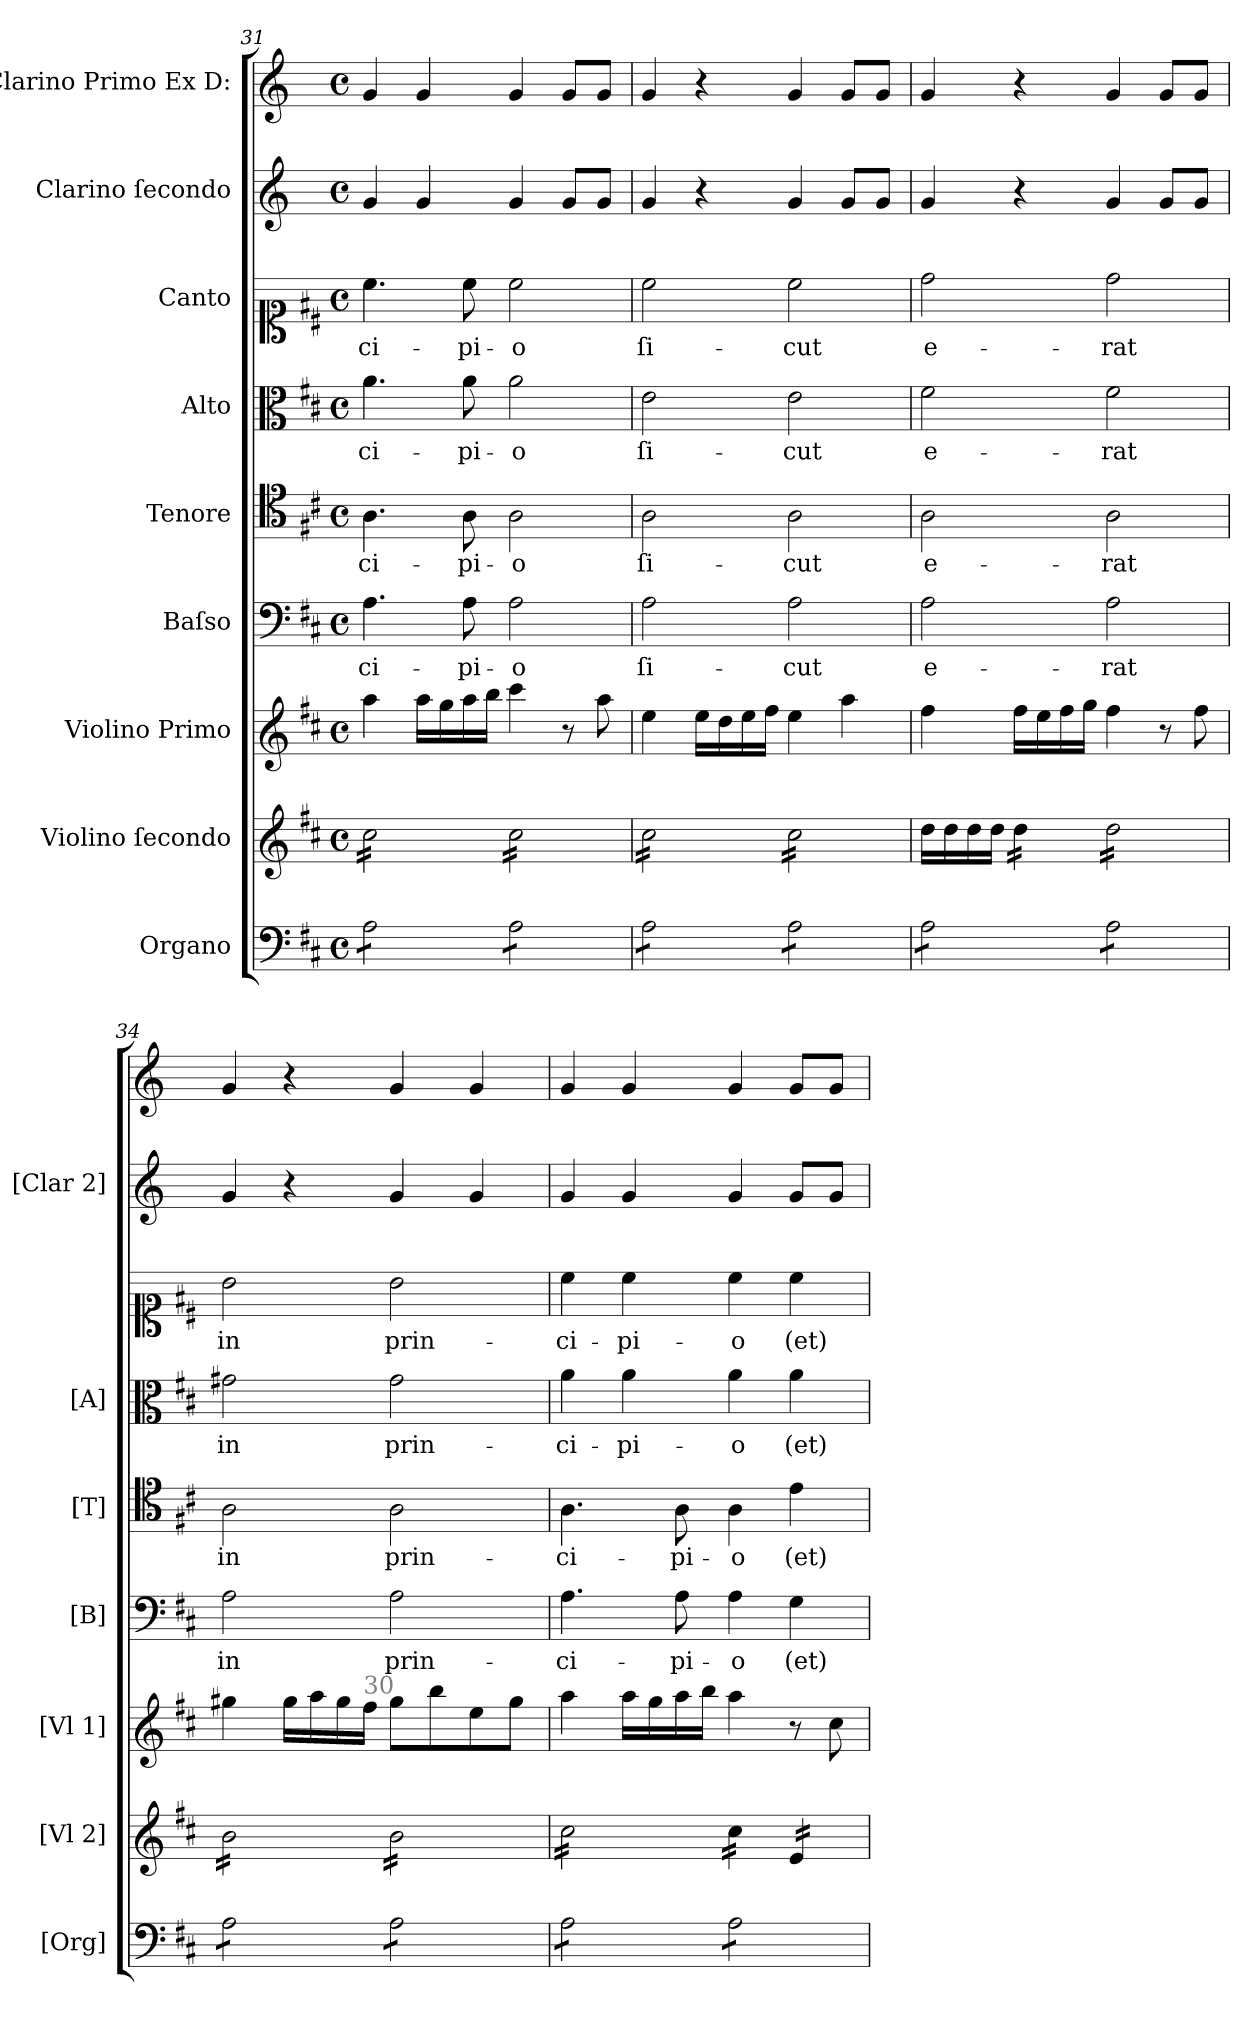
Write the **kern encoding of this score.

**kern	**kern	**kern	**kern	**text	**kern	**text	**kern	**text	**kern	**text	**kern	**kern
*part9	*part8	*part7	*part6	*part6	*part5	*part5	*part4	*part4	*part3	*part3	*part2	*part1
*staff9	*staff8	*staff7	*staff6	*staff6	*staff5	*staff5	*staff4	*staff4	*staff3	*staff3	*staff2	*staff1
*I"Organo	*I"Violino ſecondo	*I"Violino Primo	*I"Baſso	*	*I"Tenore	*	*I"Alto	*	*I"Canto	*	*I"Clarino ſecondo	*I"Clarino Primo Ex D:
*I'[Org]	*I'[Vl 2]	*I'[Vl 1]	*I'[B]	*	*I'[T]	*	*I'[A]	*	*	*	*I'[Clar 2]	*
*clefF4	*clefG2	*clefG2	*clefF4	*	*clefC4	*	*clefC3	*	*clefC1	*	*clefG2	*clefG2
*	*	*	*	*	*	*	*	*	*	*	*ITrd-1c-2	*ITrd-1c-2
*k[f#c#]	*k[f#c#]	*k[f#c#]	*k[f#c#]	*	*k[f#c#]	*	*k[f#c#]	*	*k[f#c#]	*	*k[f#c#]	*k[f#c#]
*M4/4	*M4/4	*M4/4	*M4/4	*	*M4/4	*	*M4/4	*	*M4/4	*	*M4/4	*M4/4
*met(c)	*met(c)	*met(c)	*met(c)	*	*met(c)	*	*met(c)	*	*met(c)	*	*met(c)	*met(c)
=31	=31	=31	=31	=31	=31	=31	=31	=31	=31	=31	=31	=31
*tremolo	*	*	*	*	*	*	*	*	*	*	*	*
*	*tremolo	*	*	*	*	*	*	*	*	*	*	*
8A\L	16cc#\LL	4aa\	4.A\	-ci-	4.A\	-ci-	4.a\	-ci-	4.cc#\	-ci-	4a/	4a/
.	16cc#\	.	.	.	.	.	.	.	.	.	.	.
8A\	16cc#\	.	.	.	.	.	.	.	.	.	.	.
.	16cc#\	.	.	.	.	.	.	.	.	.	.	.
8A\	16cc#\	16aa\LL	.	.	.	.	.	.	.	.	4a/	4a/
.	16cc#\	16gg\	.	.	.	.	.	.	.	.	.	.
8A\J	16cc#\	16aa\	8A\	-pi-	8A\	-pi-	8a\	-pi-	8cc#\	-pi-	.	.
.	16cc#\JJ	16bb\JJ	.	.	.	.	.	.	.	.	.	.
8A\L	16cc#\LL	4ccc#\	2A\	-o	2A\	-o	2a\	-o	2cc#\	-o	4a/	4a/
.	16cc#\	.	.	.	.	.	.	.	.	.	.	.
8A\	16cc#\	.	.	.	.	.	.	.	.	.	.	.
.	16cc#\	.	.	.	.	.	.	.	.	.	.	.
8A\	16cc#\	8r	.	.	.	.	.	.	.	.	8a/L	8a/L
.	16cc#\	.	.	.	.	.	.	.	.	.	.	.
8A\J	16cc#\	8aa\	.	.	.	.	.	.	.	.	8a/J	8a/J
.	16cc#\JJ	.	.	.	.	.	.	.	.	.	.	.
=32	=32	=32	=32	=32	=32	=32	=32	=32	=32	=32	=32	=32
8A\L	16cc#\LL	4ee\	2A\	ſi-	2A\	ſi-	2e\	ſi-	2cc#\	ſi-	4a/	4a/
.	16cc#\	.	.	.	.	.	.	.	.	.	.	.
8A\	16cc#\	.	.	.	.	.	.	.	.	.	.	.
.	16cc#\	.	.	.	.	.	.	.	.	.	.	.
8A\	16cc#\	16ee\LL	.	.	.	.	.	.	.	.	4r	4r
.	16cc#\	16dd\	.	.	.	.	.	.	.	.	.	.
8A\J	16cc#\	16ee\	.	.	.	.	.	.	.	.	.	.
.	16cc#\JJ	16ff#\JJ	.	.	.	.	.	.	.	.	.	.
8A\L	16cc#\LL	4ee\	2A\	-cut	2A\	-cut	2e\	-cut	2cc#\	-cut	4a/	4a/
.	16cc#\	.	.	.	.	.	.	.	.	.	.	.
8A\	16cc#\	.	.	.	.	.	.	.	.	.	.	.
.	16cc#\	.	.	.	.	.	.	.	.	.	.	.
8A\	16cc#\	4aa\	.	.	.	.	.	.	.	.	8a/L	8a/L
.	16cc#\	.	.	.	.	.	.	.	.	.	.	.
8A\J	16cc#\	.	.	.	.	.	.	.	.	.	8a/J	8a/J
.	16cc#\JJ	.	.	.	.	.	.	.	.	.	.	.
*	*Xtremolo	*	*	*	*	*	*	*	*	*	*	*
=33	=33	=33	=33	=33	=33	=33	=33	=33	=33	=33	=33	=33
8A\L	16dd\LL	4ff#\	2A\	e-	2A\	e-	2f#\	e-	2dd\	e-	4a/	4a/
.	16dd\	.	.	.	.	.	.	.	.	.	.	.
8A\	16dd\	.	.	.	.	.	.	.	.	.	.	.
.	16dd\JJ	.	.	.	.	.	.	.	.	.	.	.
*	*tremolo	*	*	*	*	*	*	*	*	*	*	*
8A\	16dd\LL	16ff#\LL	.	.	.	.	.	.	.	.	4r	4r
.	16dd\	16ee\	.	.	.	.	.	.	.	.	.	.
8A\J	16dd\	16ff#\	.	.	.	.	.	.	.	.	.	.
.	16dd\JJ	16gg\JJ	.	.	.	.	.	.	.	.	.	.
8A\L	16dd\LL	4ff#\	2A\	-rat	2A\	-rat	2f#\	-rat	2dd\	-rat	4a/	4a/
.	16dd\	.	.	.	.	.	.	.	.	.	.	.
8A\	16dd\	.	.	.	.	.	.	.	.	.	.	.
.	16dd\	.	.	.	.	.	.	.	.	.	.	.
8A\	16dd\	8r	.	.	.	.	.	.	.	.	8a/L	8a/L
.	16dd\	.	.	.	.	.	.	.	.	.	.	.
8A\J	16dd\	8ff#\	.	.	.	.	.	.	.	.	8a/J	8a/J
.	16dd\JJ	.	.	.	.	.	.	.	.	.	.	.
=34	=34	=34	=34	=34	=34	=34	=34	=34	=34	=34	=34	=34
8A\L	16b\LL	4gg#X\	2A\	in	2A\	in	2g#X\	in	2b\	in	4a/	4a/
.	16b\	.	.	.	.	.	.	.	.	.	.	.
8A\	16b\	.	.	.	.	.	.	.	.	.	.	.
.	16b\	.	.	.	.	.	.	.	.	.	.	.
8A\	16b\	16gg#\LL	.	.	.	.	.	.	.	.	4r	4r
.	16b\	16aa\	.	.	.	.	.	.	.	.	.	.
8A\J	16b\	16gg#\	.	.	.	.	.	.	.	.	.	.
!	!	!LO:TX:a:color=gray:t=30	!	!	!	!	!	!	!	!	!	!
.	16b\JJ	16ff#\JJ	.	.	.	.	.	.	.	.	.	.
8A\L	16b\LL	8gg#\L	2A\	prin-	2A\	prin-	2g#\	prin-	2b\	prin-	4a/	4a/
.	16b\	.	.	.	.	.	.	.	.	.	.	.
8A\	16b\	8bb\	.	.	.	.	.	.	.	.	.	.
.	16b\	.	.	.	.	.	.	.	.	.	.	.
8A\	16b\	8ee\	.	.	.	.	.	.	.	.	4a/	4a/
.	16b\	.	.	.	.	.	.	.	.	.	.	.
8A\J	16b\	8gg#\J	.	.	.	.	.	.	.	.	.	.
.	16b\JJ	.	.	.	.	.	.	.	.	.	.	.
=35	=35	=35	=35	=35	=35	=35	=35	=35	=35	=35	=35	=35
8A\L	16cc#\LL	4aa\	4.A\	-ci-	4.A\	-ci-	4a\	-ci-	4cc#\	-ci-	4a/	4a/
.	16cc#\	.	.	.	.	.	.	.	.	.	.	.
8A\	16cc#\	.	.	.	.	.	.	.	.	.	.	.
.	16cc#\	.	.	.	.	.	.	.	.	.	.	.
8A\	16cc#\	16aa\LL	.	.	.	.	4a\	-pi-	4cc#\	-pi-	4a/	4a/
.	16cc#\	16gg\	.	.	.	.	.	.	.	.	.	.
8A\J	16cc#\	16aa\	8A\	-pi-	8A\	-pi-	.	.	.	.	.	.
.	16cc#\JJ	16bb\JJ	.	.	.	.	.	.	.	.	.	.
8A\L	16cc#\LL	4aa\	4A\	-o	4A\	-o	4a\	-o	4cc#\	-o	4a/	4a/
.	16cc#\	.	.	.	.	.	.	.	.	.	.	.
8A\	16cc#\	.	.	.	.	.	.	.	.	.	.	.
.	16cc#\JJ	.	.	.	.	.	.	.	.	.	.	.
8A\	16e/LL	8r	4G\	(et)	4e\	(et)	4a\	(et)	4cc#\	(et)	8a/L	8a/L
.	16e/	.	.	.	.	.	.	.	.	.	.	.
8A\J	16e/	8cc#\	.	.	.	.	.	.	.	.	8a/J	8a/J
*Xtremolo	*	*	*	*	*	*	*	*	*	*	*	*
.	16e/JJ	.	.	.	.	.	.	.	.	.	.	.
*	*Xtremolo	*	*	*	*	*	*	*	*	*	*	*
=	=	=	=	=	=	=	=	=	=	=	=	=
*-	*-	*-	*-	*-	*-	*-	*-	*-	*-	*-	*-	*-
